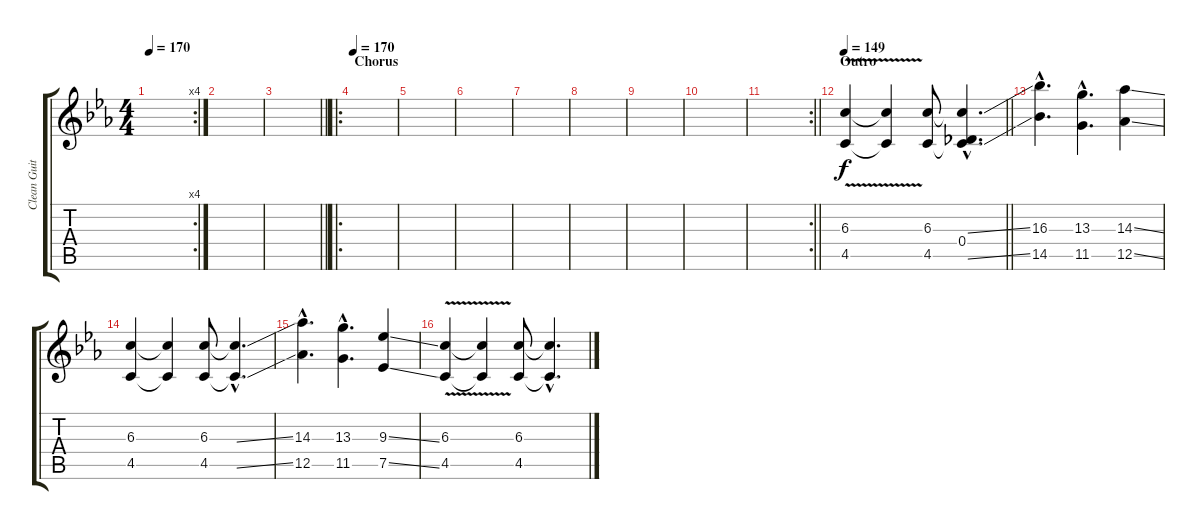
\track ("Clean Guitar" "Clean Guit") {instrument electricguitarjazz}
\staff {score tabs}
\tuning (Eb4 Bb3 Gb3 Db3 Ab2 Db2) {hide}
\rc 4
\ts (4 4)
\tempo 170
\clef g2
\ks cminor
|
|
\barLineRight lightlight
|
\ro
\section ("" "Chorus")
\tempo 170
|
|
|
|
|
|
|
\rc 2
\barLineRight lightlight
|
\section ("" "Outro")
\tempo 149
\barLineRight lightlight
(6.3{v} 4.5).4 (6.3{t} 4.5{t}).4 (6.3 4.5).8 (6.3{ss hac t} 0.4{hac} 4.5{ss hac t}).4{d} |
(16.3{hac} 14.5{hac}).4{d} (13.3{hac} 11.5{hac}).4{d} (14.3{ss} 12.5{ss}).4 |
(6.3 4.5).4 (6.3{t} 4.5{t}).4 (6.3 4.5).8 (6.3{ss hac t} 4.5{ss hac t}).4{d} |
(14.3{hac} 12.5{hac}).4{d} (13.3{hac} 11.5{hac}).4{d} (9.3{ss} 7.5{ss}).4 |
(6.3{v} 4.5).4 (6.3{t} 4.5{t}).4 (6.3 4.5).8 (6.3{ss hac t} 4.5{ss hac t}).4{d}
